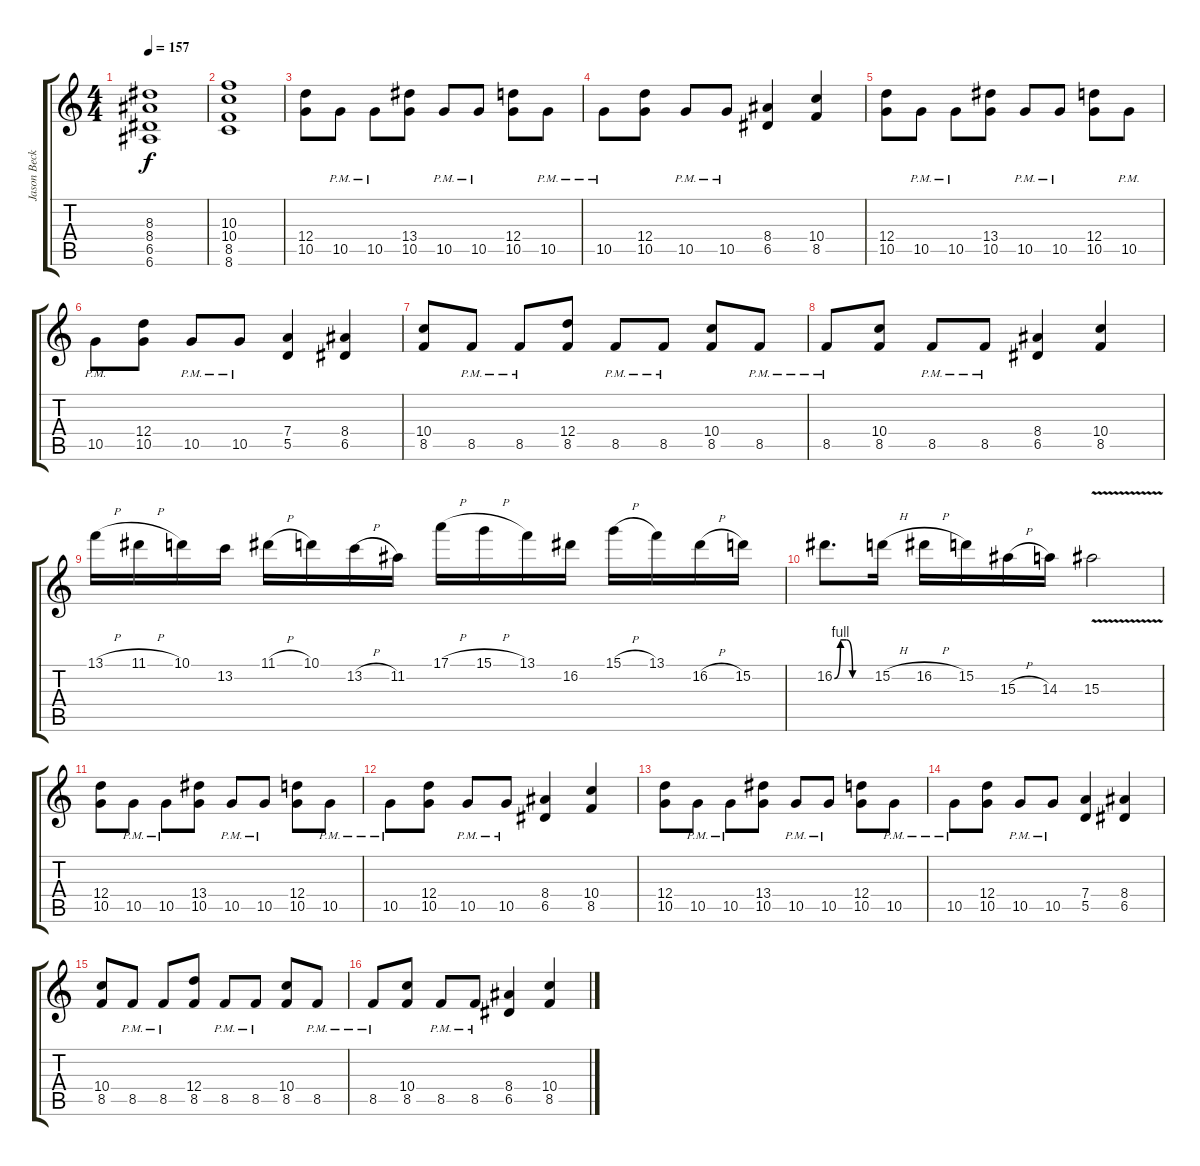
\track ("Jason Becker" "Jason Beck") {instrument distortionguitar}
\staff {score tabs}
\tuning (E4 B3 G3 D3 A2 E2) {hide}
\ts (4 4)
\tempo 157
\clef g2
\ks c
(8.3 8.4 6.5 6.6).1{dy f} |
(10.3 10.4 8.5 8.6).1 |
(12.4 10.5).8 10.5{pm}.8 10.5{pm}.8 (13.4 10.5).8 10.5{pm}.8 10.5{pm}.8 (12.4 10.5).8 10.5{pm}.8 |
10.5{pm}.8 (12.4 10.5).8 10.5{pm}.8 10.5{pm}.8 (8.4 6.5).4 (10.4 8.5).4 |
(12.4 10.5).8 10.5{pm}.8 10.5{pm}.8 (13.4 10.5).8 10.5{pm}.8 10.5{pm}.8 (12.4 10.5).8 10.5{pm}.8 |
10.5{pm}.8 (12.4 10.5).8 10.5{pm}.8 10.5{pm}.8 (7.4 5.5).4 (8.4 6.5).4 |
(10.4 8.5).8 8.5{pm}.8 8.5{pm}.8 (12.4 8.5).8 8.5{pm}.8 8.5{pm}.8 (10.4 8.5).8 8.5{pm}.8 |
8.5{pm}.8 (10.4 8.5).8 8.5{pm}.8 8.5{pm}.8 (8.4 6.5).4 (10.4 8.5).4 |
13.1{h}.16 11.1{h}.16 10.1.16 13.2.16 11.1{h}.16 10.1.16 13.2{h}.16 11.2.16 17.1{h}.16 15.1{h}.16 13.1.16 16.2.16 15.1{h}.16 13.1.16 16.2{h}.16 15.2.16 |
16.2{be (custom 0 0 10 4 20 4 30 0 60 0)}.8{d} 15.2{h}.16 16.2{h}.16 15.2.16 15.3{h}.16 14.3.16 15.3{v}.2 |
(12.4 10.5).8 10.5{pm}.8 10.5{pm}.8 (13.4 10.5).8 10.5{pm}.8 10.5{pm}.8 (12.4 10.5).8 10.5{pm}.8 |
10.5{pm}.8 (12.4 10.5).8 10.5{pm}.8 10.5{pm}.8 (8.4 6.5).4 (10.4 8.5).4 |
(12.4 10.5).8 10.5{pm}.8 10.5{pm}.8 (13.4 10.5).8 10.5{pm}.8 10.5{pm}.8 (12.4 10.5).8 10.5{pm}.8 |
10.5{pm}.8 (12.4 10.5).8 10.5{pm}.8 10.5{pm}.8 (7.4 5.5).4 (8.4 6.5).4 |
(10.4 8.5).8 8.5{pm}.8 8.5{pm}.8 (12.4 8.5).8 8.5{pm}.8 8.5{pm}.8 (10.4 8.5).8 8.5{pm}.8 |
8.5{pm}.8 (10.4 8.5).8 8.5{pm}.8 8.5{pm}.8 (8.4 6.5).4 (10.4 8.5).4
